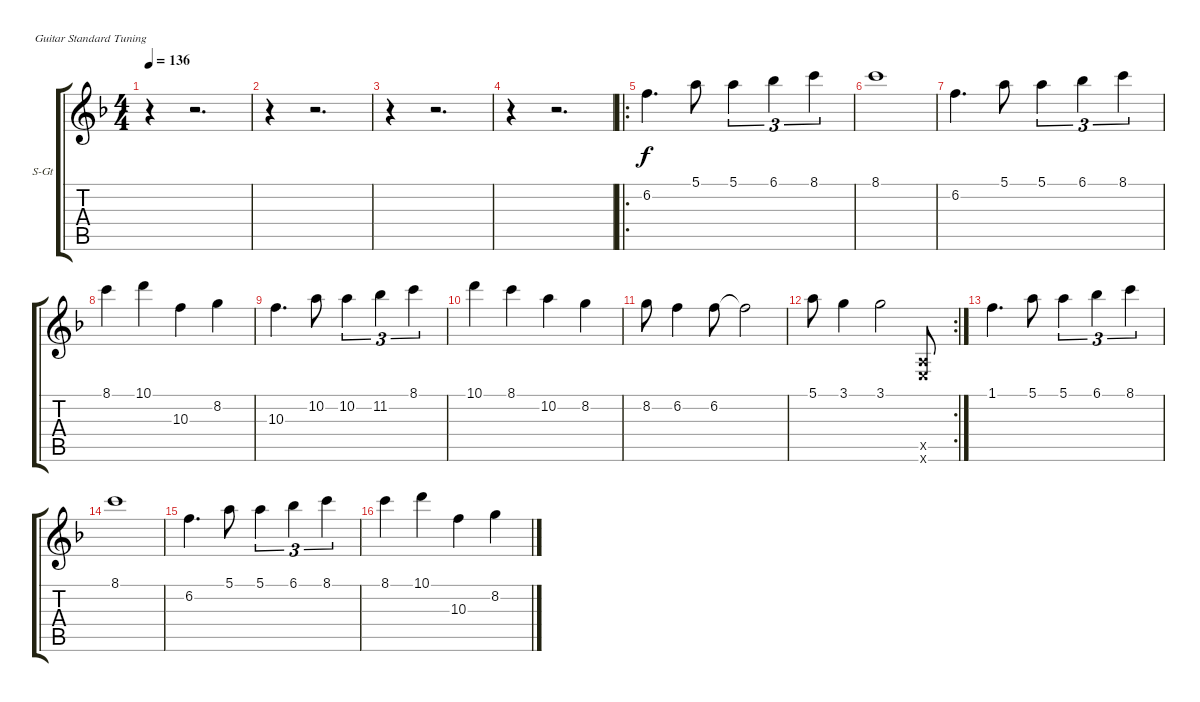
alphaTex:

\bracketExtendMode groupsimilarinstruments
\firstSystemTrackNameOrientation horizontal
\otherSystemsTrackNameOrientation horizontal
\track ("Sax" "S-Gt") {instrument altosax}
\staff {score tabs}
\tuning (E4 B3 G3 D3 A2 E2)
\displaytranspose 12
\ts (4 4)
\tempo 136
\clef g2
\ks f
r.4{dy f} r.2{d} |
r.4 r.2{d} |
r.4 r.2{d} |
r.4 r.2{d} |
\ro
6.2.4{d} 5.1.8 5.1.4{tu (3 2)} 6.1.4{tu (3 2)} 8.1.4{tu (3 2)} |
8.1.1 |
6.2.4{d} 5.1.8 5.1.4{tu (3 2)} 6.1.4{tu (3 2)} 8.1.4{tu (3 2)} |
8.1.4 10.1.4 10.3.4 8.2.4 |
10.3.4{d} 10.2.8 10.2.4{tu (3 2)} 11.2.4{tu (3 2)} 8.1.4{tu (3 2)} |
10.1.4 8.1.4 10.2.4 8.2.4 |
8.2.8 6.2.4 6.2.8 6.2{t}.2 |
\rc 2
5.1.8 3.1.4 3.1.2 (0.5{x} 0.6{x}).8 |
1.1.4{d} 5.1.8 5.1.4{tu (3 2)} 6.1.4{tu (3 2)} 8.1.4{tu (3 2)} |
8.1.1 |
6.2.4{d} 5.1.8 5.1.4{tu (3 2)} 6.1.4{tu (3 2)} 8.1.4{tu (3 2)} |
8.1.4 10.1.4 10.3.4 8.2.4
